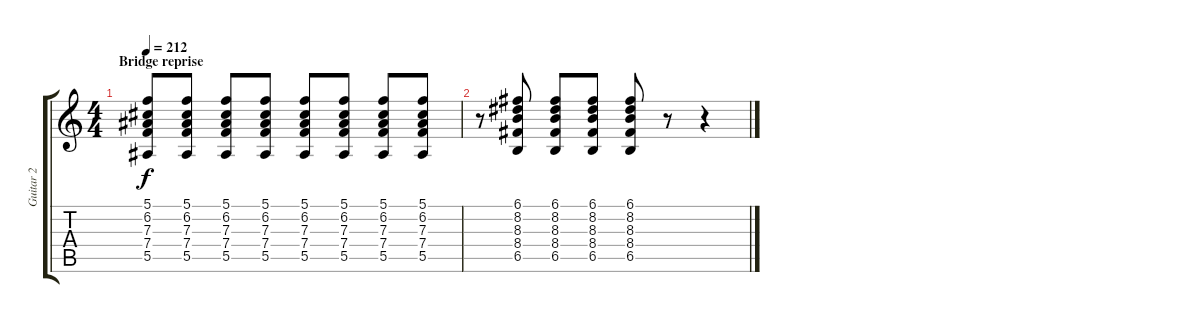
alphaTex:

\track ("Guitar 2" "Guitar 2") {instrument overdrivenguitar}
\staff {score tabs}
\tuning (C4 G3 Eb3 Bb2 F2 C2) {hide}
\ts (4 4)
\section ("" "Bridge reprise")
\tempo 212
\clef g2
\ks c
(5.1 6.2 7.3 7.4 5.5).8{dy f instrument acousticguitarsteel} (5.1 6.2 7.3 7.4 5.5).8 (5.1 6.2 7.3 7.4 5.5).8 (5.1 6.2 7.3 7.4 5.5).8 (5.1 6.2 7.3 7.4 5.5).8 (5.1 6.2 7.3 7.4 5.5).8 (5.1 6.2 7.3 7.4 5.5).8 (5.1 6.2 7.3 7.4 5.5).8 |
r.8 (6.1 8.2 8.3 8.4 6.5).8 (6.1 8.2 8.3 8.4 6.5).8 (6.1 8.2 8.3 8.4 6.5).8 (6.1 8.2 8.3 8.4 6.5).8 r.8 r.4
